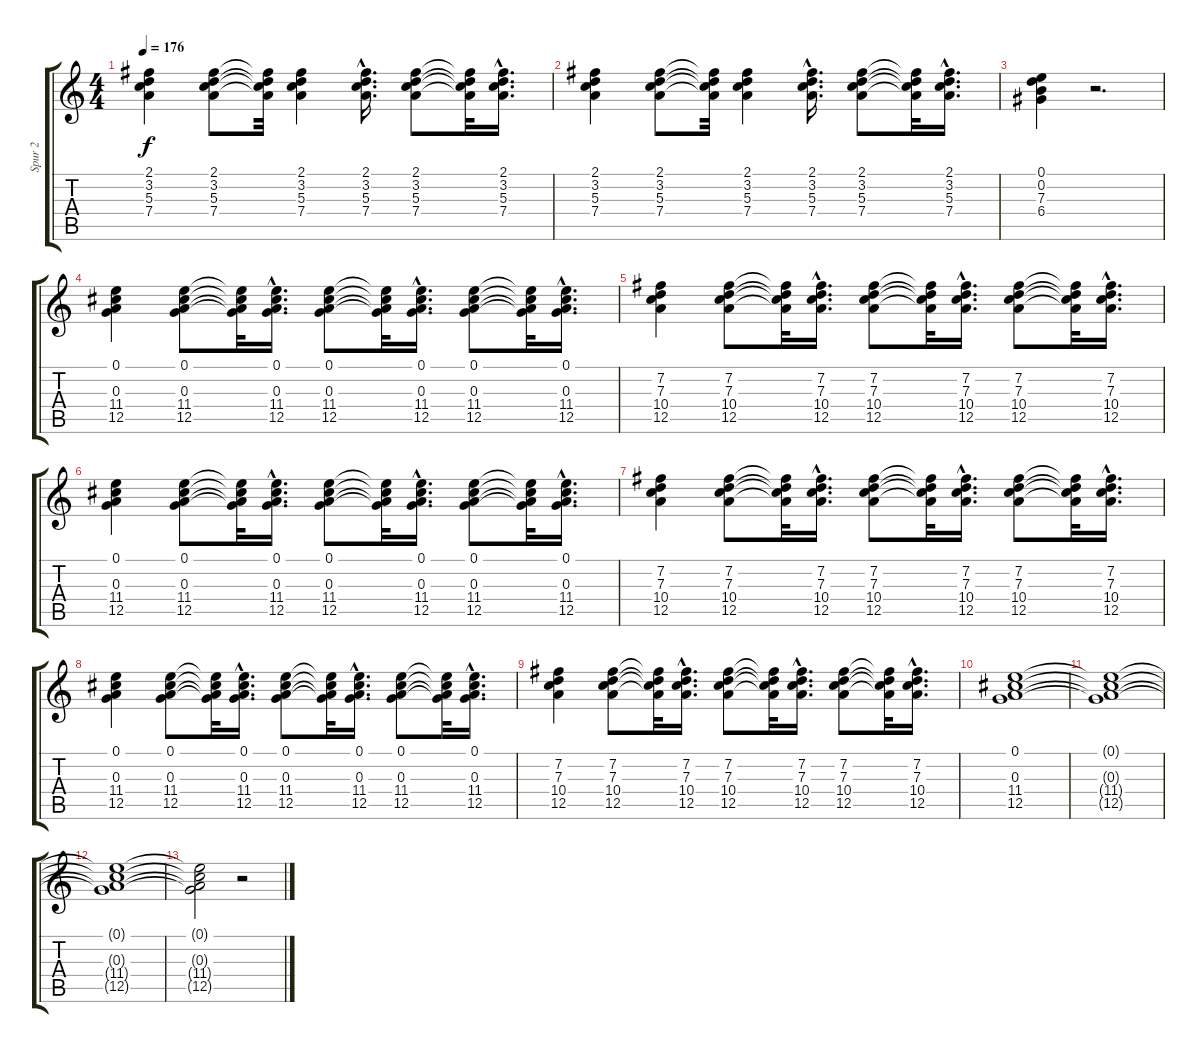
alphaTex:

\track ("Spur 2" "Spur 2") {instrument acousticguitarsteel}
\staff {score tabs}
\tuning (E4 B3 G3 D3 A2 E2) {hide}
\ts (4 4)
\tempo 176
\clef g2
\ks c
(2.1 3.2 5.3 7.4).4{dy f} (2.1 3.2 5.3 7.4).8 (2.1{t} 3.2{t} 5.3{t} 7.4{t}).32 (2.1 3.2 5.3 7.4).4 (2.1{hac} 3.2{hac} 5.3{hac} 7.4{hac}).16{d} (2.1 3.2 5.3 7.4).8 (2.1{t} 3.2{t} 5.3{t} 7.4{t}).32 (2.1{hac} 3.2{hac} 5.3{hac} 7.4{hac}).16{d} |
(2.1 3.2 5.3 7.4).4 (2.1 3.2 5.3 7.4).8 (2.1{t} 3.2{t} 5.3{t} 7.4{t}).32 (2.1 3.2 5.3 7.4).4 (2.1{hac} 3.2{hac} 5.3{hac} 7.4{hac}).16{d} (2.1 3.2 5.3 7.4).8 (2.1{t} 3.2{t} 5.3{t} 7.4{t}).32 (2.1{hac} 3.2{hac} 5.3{hac} 7.4{hac}).16{d} |
(0.1 0.2 7.3 6.4).4 r.2{d} |
(0.1 0.3 11.4 12.5).4 (0.1 0.3 11.4 12.5).8 (0.1{t} 0.3{t} 11.4{t} 12.5{t}).32 (0.1{hac} 0.3{hac} 11.4{hac} 12.5{hac}).16{d} (0.1 0.3 11.4 12.5).8 (0.1{t} 0.3{t} 11.4{t} 12.5{t}).32 (0.1{hac} 0.3{hac} 11.4{hac} 12.5{hac}).16{d} (0.1 0.3 11.4 12.5).8 (0.1{t} 0.3{t} 11.4{t} 12.5{t}).32 (0.1{hac} 0.3{hac} 11.4{hac} 12.5{hac}).16{d} |
(7.2 7.3 10.4 12.5).4 (7.2 7.3 10.4 12.5).8 (7.2{t} 7.3{t} 10.4{t} 12.5{t}).32 (7.2{hac} 7.3{hac} 10.4{hac} 12.5{hac}).16{d} (7.2 7.3 10.4 12.5).8 (7.2{t} 7.3{t} 10.4{t} 12.5{t}).32 (7.2{hac} 7.3{hac} 10.4{hac} 12.5{hac}).16{d} (7.2 7.3 10.4 12.5).8 (7.2{t} 7.3{t} 10.4{t} 12.5{t}).32 (7.2{hac} 7.3{hac} 10.4{hac} 12.5{hac}).16{d} |
(0.1 0.3 11.4 12.5).4 (0.1 0.3 11.4 12.5).8 (0.1{t} 0.3{t} 11.4{t} 12.5{t}).32 (0.1{hac} 0.3{hac} 11.4{hac} 12.5{hac}).16{d} (0.1 0.3 11.4 12.5).8 (0.1{t} 0.3{t} 11.4{t} 12.5{t}).32 (0.1{hac} 0.3{hac} 11.4{hac} 12.5{hac}).16{d} (0.1 0.3 11.4 12.5).8 (0.1{t} 0.3{t} 11.4{t} 12.5{t}).32 (0.1{hac} 0.3{hac} 11.4{hac} 12.5{hac}).16{d} |
(7.2 7.3 10.4 12.5).4 (7.2 7.3 10.4 12.5).8 (7.2{t} 7.3{t} 10.4{t} 12.5{t}).32 (7.2{hac} 7.3{hac} 10.4{hac} 12.5{hac}).16{d} (7.2 7.3 10.4 12.5).8 (7.2{t} 7.3{t} 10.4{t} 12.5{t}).32 (7.2{hac} 7.3{hac} 10.4{hac} 12.5{hac}).16{d} (7.2 7.3 10.4 12.5).8 (7.2{t} 7.3{t} 10.4{t} 12.5{t}).32 (7.2{hac} 7.3{hac} 10.4{hac} 12.5{hac}).16{d} |
(0.1 0.3 11.4 12.5).4 (0.1 0.3 11.4 12.5).8 (0.1{t} 0.3{t} 11.4{t} 12.5{t}).32 (0.1{hac} 0.3{hac} 11.4{hac} 12.5{hac}).16{d} (0.1 0.3 11.4 12.5).8 (0.1{t} 0.3{t} 11.4{t} 12.5{t}).32 (0.1{hac} 0.3{hac} 11.4{hac} 12.5{hac}).16{d} (0.1 0.3 11.4 12.5).8 (0.1{t} 0.3{t} 11.4{t} 12.5{t}).32 (0.1{hac} 0.3{hac} 11.4{hac} 12.5{hac}).16{d} |
(7.2 7.3 10.4 12.5).4 (7.2 7.3 10.4 12.5).8 (7.2{t} 7.3{t} 10.4{t} 12.5{t}).32 (7.2{hac} 7.3{hac} 10.4{hac} 12.5{hac}).16{d} (7.2 7.3 10.4 12.5).8 (7.2{t} 7.3{t} 10.4{t} 12.5{t}).32 (7.2{hac} 7.3{hac} 10.4{hac} 12.5{hac}).16{d} (7.2 7.3 10.4 12.5).8 (7.2{t} 7.3{t} 10.4{t} 12.5{t}).32 (7.2{hac} 7.3{hac} 10.4{hac} 12.5{hac}).16{d} |
(0.1 0.3 11.4 12.5).1 |
(0.1{t} 0.3{t} 11.4{t} 12.5{t}).1 |
(0.1{t} 0.3{t} 11.4{t} 12.5{t}).1 |
(0.1{t} 0.3{t} 11.4{t} 12.5{t}).2 r.2
